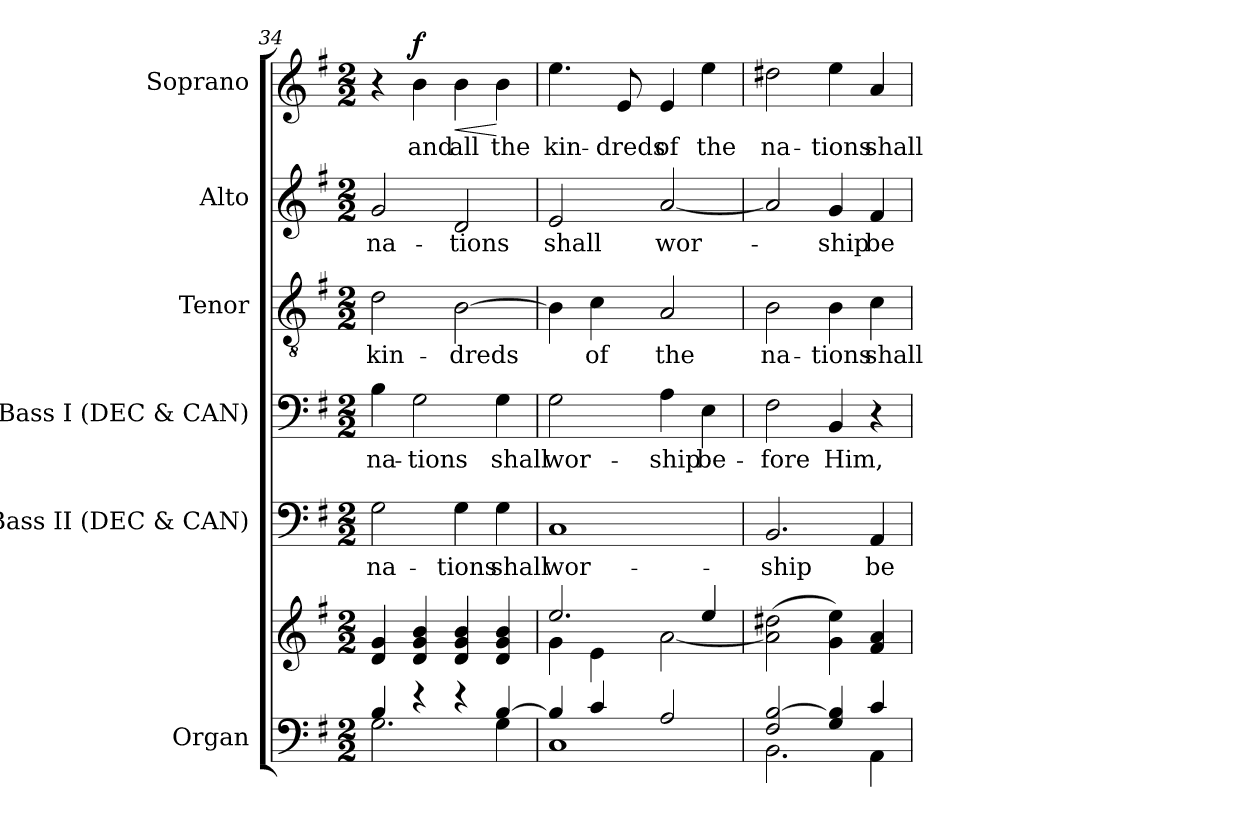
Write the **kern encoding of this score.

**kern	**kern	**kern	**text	**kern	**text	**kern	**text	**kern	**text	**kern	**text	**dynam
*part6	*part6	*part5	*part5	*part4	*part4	*part3	*part3	*part2	*part2	*part1	*part1	*part1
*staff7	*staff6	*staff5	*staff5	*staff4	*staff4	*staff3	*staff3	*staff2	*staff2	*staff1	*staff1	*staff1
*I"Organ	*	*I"Bass II (DEC & CAN)	*	*I"Bass I (DEC & CAN)	*	*I"Tenor	*	*I"Alto	*	*I"Soprano	*	*
*I'Org.	*	*I'B II.	*	*I'B I.	*	*I'T.	*	*I'A.	*	*I'S.	*	*
!!LO:PB:g=z
*clefF4	*clefG2	*clefF4	*	*clefF4	*	*clefGv2	*	*clefG2	*	*clefG2	*	*
*	*	*	*	*	*	*ITrd7c12	*	*	*	*	*	*
*k[f#]	*k[f#]	*k[f#]	*	*k[f#]	*	*k[f#]	*	*k[f#]	*	*k[f#]	*	*
*G:	*G:	*G:	*	*G:	*	*G:	*	*G:	*	*G:	*	*
*M2/2	*M2/2	*M2/2	*	*M2/2	*	*M2/2	*	*M2/2	*	*M2/2	*	*
=34	=34	=34	=34	=34	=34	=34	=34	=34	=34	=34	=34	=34
*^	*	*	*	*	*	*	*	*	*	*	*	*
!	!	!	!	!LO:LY:b:color=#000000	!	!	!	!	!	!	!	!	!
!	!	!	!	!	!	!LO:LY:b:color=#000000	!	!	!	!	!	!	!
!	!	!	!	!	!	!	!	!LO:LY:b:color=#000000	!	!	!	!	!
!	!	!	!	!	!	!	!	!	!	!LO:LY:b:color=#000000	!	!	!
4Bi/	2.Gi\	4di/ 4gi	2Gi\	na-	4Bi\	na-	2Di\	kin-	2gi/	na-	4r	.	.
!	!	!	!	!	!	!LO:LY:b:color=#000000	!	!	!	!	!	!	!
!	!	!	!	!	!	!	!	!	!	!	!	!LO:LY:b:color=#000000	!
4r	.	4di/ 4gi 4bi	.	.	2Gi\	-tions	.	.	.	.	4bi\	and	f
!	!	!	!	!LO:LY:b:color=#000000	!	!	!	!	!	!	!	!	!
!	!	!	!	!	!	!	!	!LO:LY:b:color=#000000	!	!	!	!	!
!	!	!	!	!	!	!	!	!	!	!LO:LY:b:color=#000000	!	!	!
!	!	!	!	!	!	!	!	!	!	!	!	!LO:LY:b:color=#000000	!LO:HP:b
4r	.	4di/ 4gi 4bi	4Gi\	-tions	.	.	[2BBi\	-dreds	2di/	-tions	4bi\	all	<
!	!	!	!	!LO:LY:b:color=#000000	!	!	!	!	!	!	!	!	!
!	!	!	!	!	!	!LO:LY:b:color=#000000	!	!	!	!	!	!	!
!	!	!	!	!	!	!	!	!	!	!	!	!LO:LY:b:color=#000000	!
[4Bi/	4Gi\	4di/ 4gi 4bi	4Gi\	shall	4Gi\	shall	.	.	.	.	4bi\	the	[
=35	=35	=35	=35	=35	=35	=35	=35	=35	=35	=35	=35	=35	=35
*	*	*^	*	*	*	*	*	*	*	*	*	*	*
!	!	!	!	!	!LO:LY:b:color=#000000	!	!	!	!	!	!	!	!	!
!	!	!	!	!	!	!	!LO:LY:b:color=#000000	!	!	!	!	!	!	!
!	!	!	!	!	!	!	!	!	!	!	!LO:LY:b:color=#000000	!	!	!
!	!	!	!	!	!	!	!	!	!	!	!	!	!LO:LY:b:color=#000000	!
4Bi/]	1Ci	2.eei/	4gi\	1Ci	wor-	2Gi\	wor-	4BBi\]	.	2ei/	shall	4.eei\	kin-	.
!	!	!	!	!	!	!	!	!	!LO:LY:b:color=#000000	!	!	!	!	!
4ci/	.	.	4ei\	.	.	.	.	4Ci\	of	.	.	.	.	.
!	!	!	!	!	!	!	!	!	!	!	!	!	!LO:LY:b:color=#000000	!
.	.	.	.	.	.	.	.	.	.	.	.	8ei/	-dreds	.
!	!	!	!	!	!	!	!LO:LY:b:color=#000000	!	!	!	!	!	!	!
!	!	!	!	!	!	!	!	!	!LO:LY:b:color=#000000	!	!	!	!	!
!	!	!	!	!	!	!	!	!	!	!	!LO:LY:b:color=#000000	!	!	!
!	!	!	!	!	!	!	!	!	!	!	!	!	!LO:LY:b:color=#000000	!
2Ai/	.	.	[2ai\	.	.	4Ai\	-ship	2AAi/	the	[2ai/	wor-	4ei/	of	.
!	!	!	!	!	!	!	!LO:LY:b:color=#000000	!	!	!	!	!	!	!
!	!	!	!	!	!	!	!	!	!	!	!	!	!LO:LY:b:color=#000000	!
.	.	4eei/	.	.	.	4Ei\	be-	.	.	.	.	4eei\	the	.
*	*	*v	*v	*	*	*	*	*	*	*	*	*	*	*
=36	=36	=36	=36	=36	=36	=36	=36	=36	=36	=36	=36	=36	=36
!	!	!	!	!LO:LY:b:color=#000000	!	!	!	!	!	!	!	!	!
!	!	!	!	!	!	!LO:LY:b:color=#000000	!	!	!	!	!	!	!
!	!	!	!	!	!	!	!	!LO:LY:b:color=#000000	!	!	!	!	!
!	!	!	!	!	!	!	!	!	!	!	!	!LO:LY:b:color=#000000	!
2F#i/ [2Bi	2.BBi\	(2ai\] 2dd#Xi	2.BBi/	-ship	2F#i\	-fore	2BBi\	na-	2ai/]	.	2dd#Xi\	na-	.
!	!	!	!	!	!	!LO:LY:b:color=#000000	!	!	!	!	!	!	!
!	!	!	!	!	!	!	!	!LO:LY:b:color=#000000	!	!	!	!	!
!	!	!	!	!	!	!	!	!	!	!LO:LY:b:color=#000000	!	!	!
!	!	!	!	!	!	!	!	!	!	!	!	!LO:LY:b:color=#000000	!
4Gi/ 4Bi]	.	4gi\ 4eei)	.	.	4BBi/	Him,	4BBi\	-tions	4gi/	-ship	4eei\	-tions	.
!	!	!	!	!LO:LY:b:color=#000000	!	!	!	!	!	!	!	!	!
!	!	!	!	!	!	!	!	!LO:LY:b:color=#000000	!	!	!	!	!
!	!	!	!	!	!	!	!	!	!	!LO:LY:b:color=#000000	!	!	!
!	!	!	!	!	!	!	!	!	!	!	!	!LO:LY:b:color=#000000	!
4ci/	4AAi\	4f#i/ 4ai	4AAi/	be-	4r	.	4Ci\	shall	4f#i/	be-	4ai/	shall	.
*v	*v	*	*	*	*	*	*	*	*	*	*	*	*
=	=	=	=	=	=	=	=	=	=	=	=	=
*-	*-	*-	*-	*-	*-	*-	*-	*-	*-	*-	*-	*-
